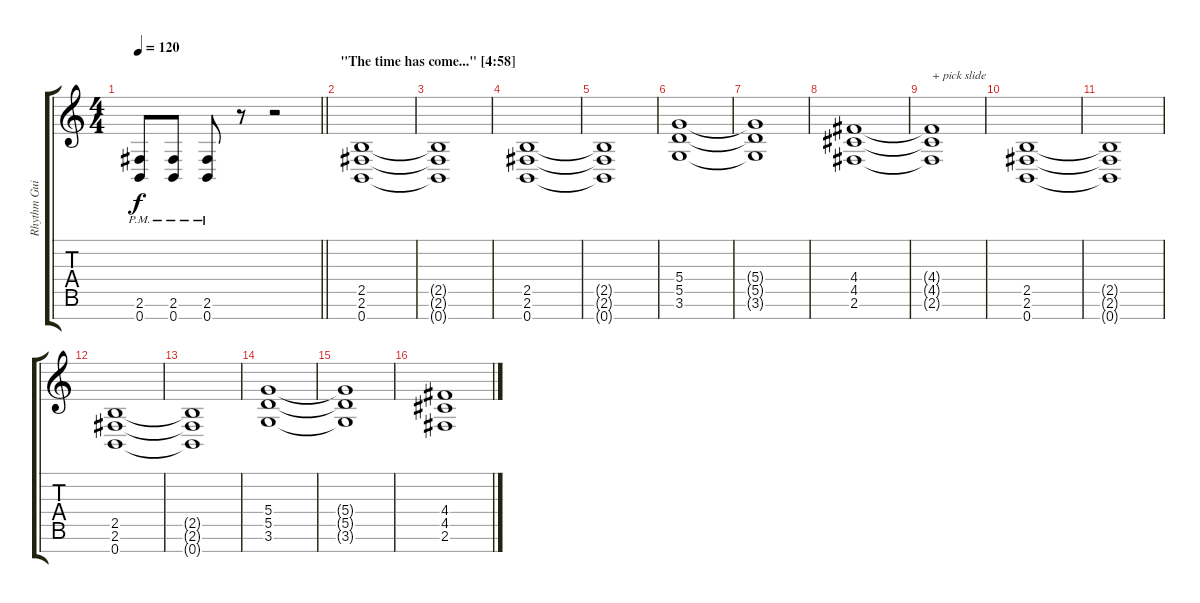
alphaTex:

\track ("Rhythm Guitar I" "Rhythm Gui") {instrument distortionguitar}
\staff {score tabs}
\tuning (E4 B3 G3 D3 A2 E2 B1) {hide}
\ts (4 4)
\tempo 120
\clef g2
\barLineRight lightlight
\ks c
(2.6{pm} 0.7{pm}).8{dy f} (2.6{pm} 0.7{pm}).8 (2.6{pm} 0.7{pm}).8 r.8 r.2 |
\section ("" "\"The time has come...\" [4:58]")
(2.5 2.6 0.7).1 |
(2.5{t} 2.6{t} 0.7{t}).1 |
(2.5 2.6 0.7).1 |
(2.5{t} 2.6{t} 0.7{t}).1 |
(5.4 5.5 3.6).1 |
(5.4{t} 5.5{t} 3.6{t}).1 |
(4.4 4.5 2.6).1 |
(4.4{t} 4.5{t} 2.6{t}).1{txt "+ pick slide"} |
(2.5 2.6 0.7).1 |
(2.5{t} 2.6{t} 0.7{t}).1 |
(2.5 2.6 0.7).1 |
(2.5{t} 2.6{t} 0.7{t}).1 |
(5.4 5.5 3.6).1 |
(5.4{t} 5.5{t} 3.6{t}).1 |
(4.4 4.5 2.6).1
